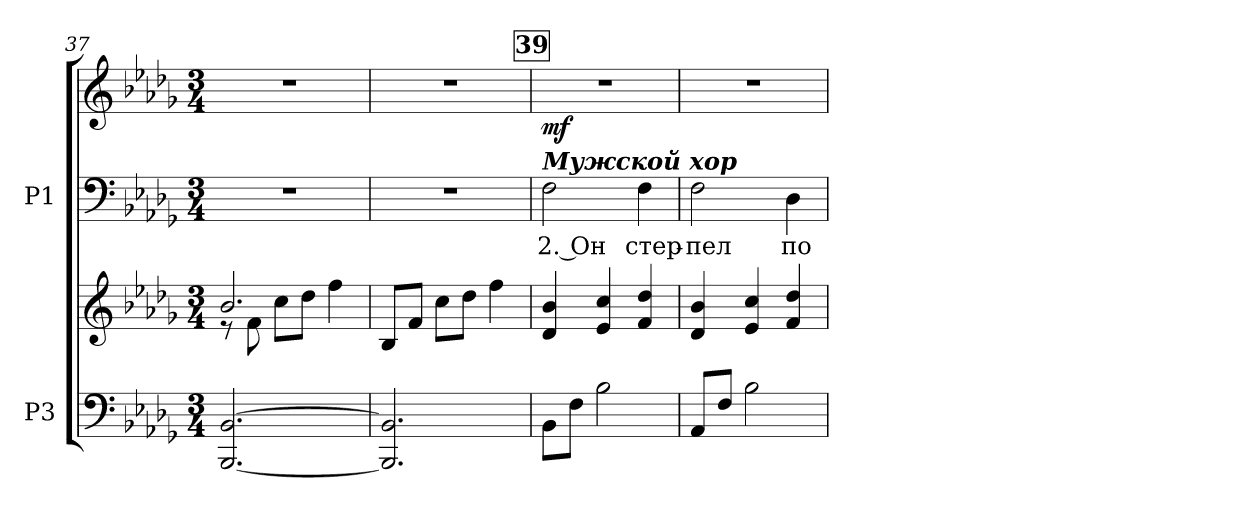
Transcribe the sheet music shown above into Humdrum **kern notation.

**kern	**kern	**kern	**text	**kern	**dynam
*part2	*part2	*part1	*part1	*part1	*part1
*staff4	*staff3	*staff2	*staff2	*staff1	*staff1/2
*I"P3	*	*I"P1	*	*	*
*clefF4	*clefG2	*clefF4	*	*clefG2	*
*k[b-e-a-d-g-]	*k[b-e-a-d-g-]	*k[b-e-a-d-g-]	*	*k[b-e-a-d-g-]	*
*b-:	*b-:	*b-:	*	*b-:	*
*M3/4	*M3/4	*M3/4	*	*M3/4	*
=37	=37	=37	=37	=37	=37
*	*^	*	*	*	*
!	!	!	!LO:N:vis=1	!	!LO:N:vis=1	!
[<2.BBB-i/ [>2.BB-i	2.b-i/	8r	2.r	.	2.r	.
.	.	8fi\	.	.	.	.
.	.	8cci\L	.	.	.	.
.	.	8dd-i\J	.	.	.	.
.	.	4ffi\	.	.	.	.
=38	=38	=38	=38	=38	=38	=38
!	!	!	!LO:N:vis=1	!	!LO:N:vis=1	!
*	*v	*v	*	*	*	*
2.BBB-i/] 2.BB-i]	8B-i/L	2.r	.	2.r	.
.	8fi/J	.	.	.	.
.	8cci\L	.	.	.	.
.	8dd-i\J	.	.	.	.
.	4ffi\	.	.	.	.
!!LO:LB:g=z
!!LO:REH:place=s1:color=#000000:enc=box:fs=14.1732:t=39
=39	=39	=39	=39	=39	=39
!	!	!LO:TX:a:Bi:t=Мужской хор	!	!	!
!	!	!	!LO:LY:a:color=#000000	!LO:N:vis=1	!
8BB-i\L	4d-i/ 4b-i	2Fi\	2. Он	2.r	mf
8Fi\J	.	.	.	.	.
2B-i\	4e-i/ 4cci	.	.	.	.
!	!	!	!LO:LY:a:color=#000000	!	!
.	4fi/ 4dd-i	4Fi\	стер-	.	.
=40	=40	=40	=40	=40	=40
!	!	!	!LO:LY:a:color=#000000	!LO:N:vis=1	!
8AA-i/L	4d-i/ 4b-i	2Fi\	-пел	2.r	.
8Fi/J	.	.	.	.	.
2B-i\	4e-i/ 4cci	.	.	.	.
!	!	!	!LO:LY:a:color=#000000	!	!
.	4fi/ 4dd-i	4D-i\	по-	.	.
=	=	=	=	=	=
*-	*-	*-	*-	*-	*-
